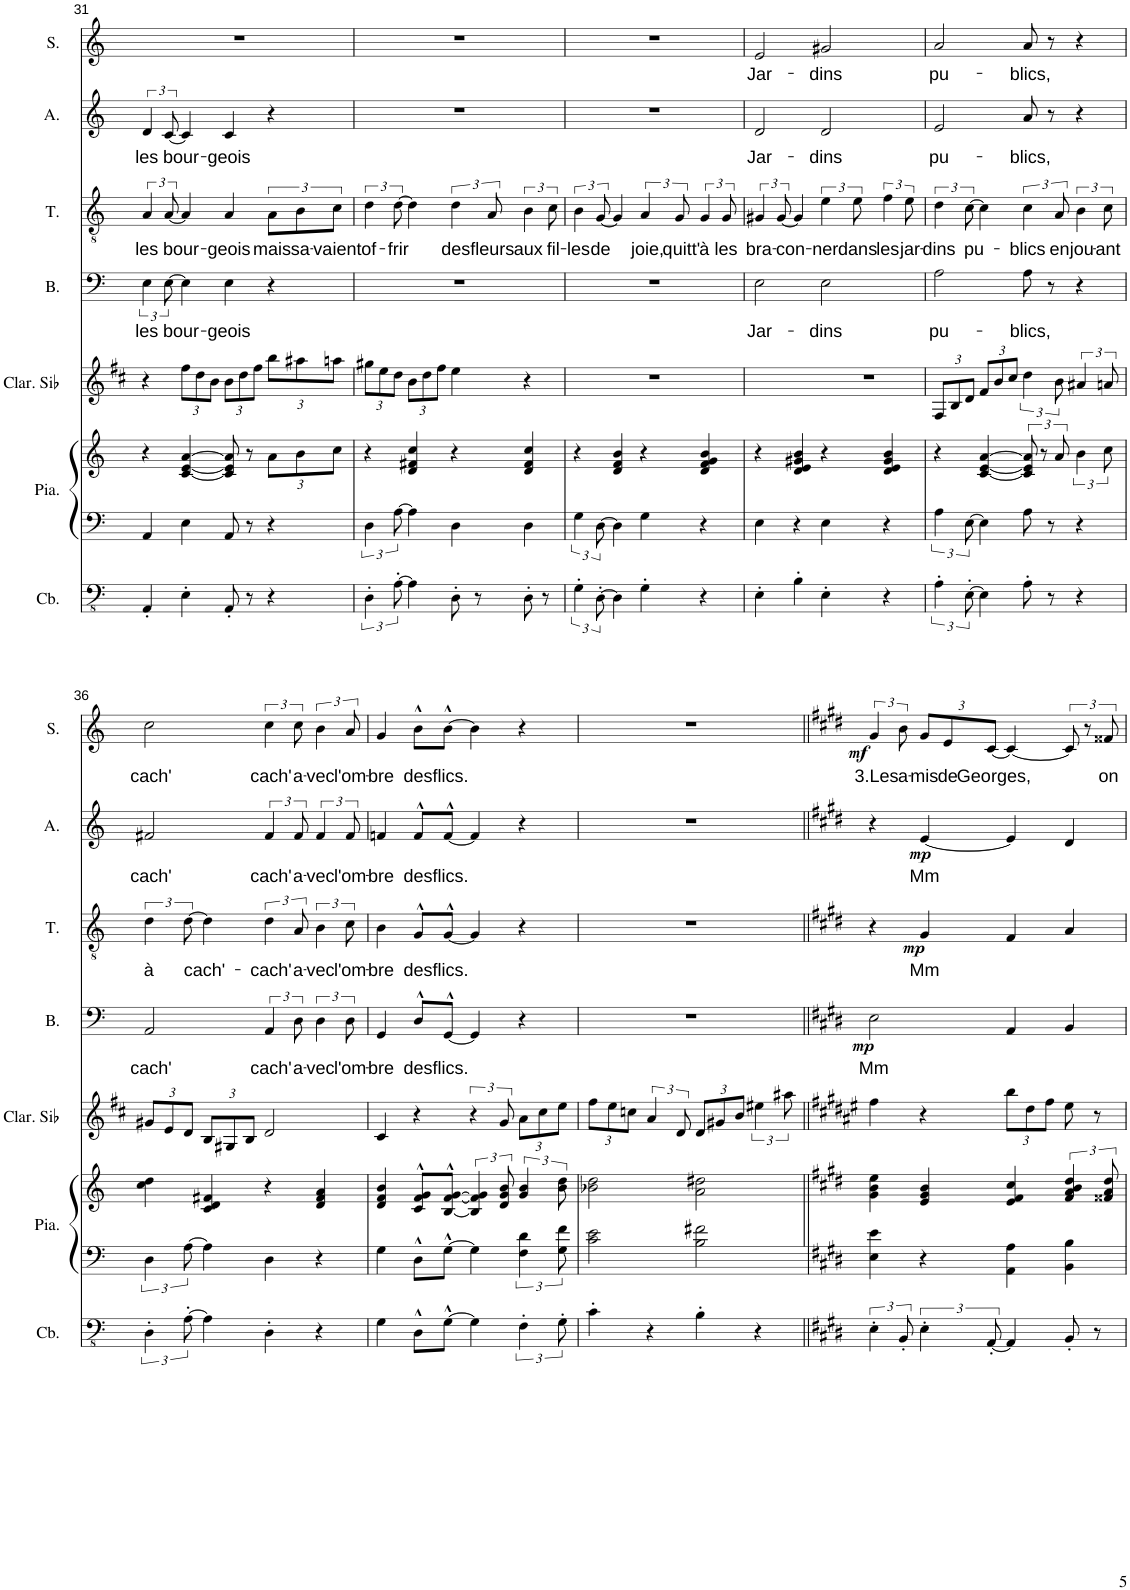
**kern	**kern	**kern	**kern	**kern	**text	**dynam	**kern	**text	**dynam	**kern	**text	**dynam	**kern	**text	**dynam
*part7	*part6	*part6	*part5	*part4	*part4	*part4	*part3	*part3	*part3	*part2	*part2	*part2	*part1	*part1	*part1
*staff8	*staff7	*staff6	*staff5	*staff4	*staff4	*staff4	*staff3	*staff3	*staff3	*staff2	*staff2	*staff2	*staff1	*staff1	*staff1
*I"Contrebasse	*I"Piano à queue	*	*I"Clarinette en Sib	*I"Bass	*	*	*I"Ténor	*	*	*I"Alto	*	*	*I"Soprano	*	*
*I'Cb.	*I'Pia.	*	*I'Clar. Sib	*I'B.	*	*	*I'T.	*	*	*I'A.	*	*	*I'S.	*	*
!!LO:PB:g=z
*clefFv4	*clefF4	*clefG2	*clefG2	*clefF4	*	*	*clefGv2	*	*	*clefG2	*	*	*clefG2	*	*
*Trd7c12	*	*	*Trd1c2	*	*	*	*	*	*	*	*	*	*	*	*
*k[]	*k[]	*k[]	*k[f#c#]	*k[]	*	*	*k[]	*	*	*k[]	*	*	*k[]	*	*
*M4/4	*M4/4	*M4/4	*M4/4	*M4/4	*	*	*M4/4	*	*	*M4/4	*	*	*M4/4	*	*
*met(c)	*met(c)	*met(c)	*met(c)	*met(c)	*	*	*met(c)	*	*	*met(c)	*	*	*met(c)	*	*
=31	=31	=31	=31	=31	=31	=31	=31	=31	=31	=31	=31	=31	=31	=31	=31
!	!	!	!	!	!LO:LY:b	!	!	!LO:LY:b	!	!	!LO:LY:b	!	!	!	!
4AAA'/	4AA/	4r	4r	6E\	les	.	6A/	les	.	6d/	les	.	1r	.	.
!	!	!	!	!	!LO:LY:b	!	!	!LO:LY:b	!	!	!LO:LY:b	!	!	!	!
.	.	.	.	[12E\	bour-	.	[12A/	bour-	.	[12c/	bour-	.	.	.	.
*	*	*	*Xbrackettup	*	*	*	*	*	*	*	*	*	*	*	*
4EE'\	4E\	[4c/ [4e/ [4a/	12ff#\L	4E\]	.	.	4A/]	.	.	4c/]	.	.	.	.	.
.	.	.	12dd\	.	.	.	.	.	.	.	.	.	.	.	.
.	.	.	12b\J	.	.	.	.	.	.	.	.	.	.	.	.
!	!	!	!	!	!LO:LY:b	!	!	!LO:LY:b	!	!	!LO:LY:b	!	!	!	!
8AAA'/	8AA/	8c/] 8e/] 8a/]	12b\L	4E\	geois	.	4A/	geois	.	4c/	geois	.	.	.	.
.	.	.	12dd\	.	.	.	.	.	.	.	.	.	.	.	.
8r	8r	8r	.	.	.	.	.	.	.	.	.	.	.	.	.
.	.	.	12ff#\J	.	.	.	.	.	.	.	.	.	.	.	.
*	*	*Xbrackettup	*	*	*	*	*	*	*	*	*	*	*	*	*
!	!	!	!	!	!	!	!	!LO:LY:b	!	!	!	!	!	!	!
4r	4r	12a\L	12bb\L	4r	.	.	12A\L	mais	.	4r	.	.	.	.	.
!	!	!	!	!	!	!	!	!LO:LY:b	!	!	!	!	!	!	!
.	.	12b\	12aa#X\	.	.	.	12B\	sa-	.	.	.	.	.	.	.
!	!	!	!	!	!	!	!	!LO:LY:b	!	!	!	!	!	!	!
.	.	12cc\J	12aan\J	.	.	.	12c\J	-vaient	.	.	.	.	.	.	.
=32	=32	=32	=32	=32	=32	=32	=32	=32	=32	=32	=32	=32	=32	=32	=32
!	!	!	!	!	!	!	!	!LO:LY:b	!	!	!	!	!	!	!
6DD'\	6D\	4r	12gg#X\L	1r	.	.	6d\	of-	.	1r	.	.	1r	.	.
.	.	.	12ee\	.	.	.	.	.	.	.	.	.	.	.	.
!	!	!	!	!	!	!	!	!LO:LY:b	!	!	!	!	!	!	!
[12AA'\	[12A\	.	12dd\J	.	.	.	[12d\	-frir	.	.	.	.	.	.	.
4AA\]	4A\]	4d/ 4f#X/ 4cc/	12b\L	.	.	.	4d\]	.	.	.	.	.	.	.	.
.	.	.	12dd\	.	.	.	.	.	.	.	.	.	.	.	.
.	.	.	12ff#\J	.	.	.	.	.	.	.	.	.	.	.	.
!	!	!	!	!	!	!	!	!LO:LY:b	!	!	!	!	!	!	!
8DD'\	4D\	4r	4ee\	.	.	.	6d\	des	.	.	.	.	.	.	.
8r	.	.	.	.	.	.	.	.	.	.	.	.	.	.	.
!	!	!	!	!	!	!	!	!LO:LY:b	!	!	!	!	!	!	!
.	.	.	.	.	.	.	12A/	fleurs	.	.	.	.	.	.	.
!	!	!	!	!	!	!	!	!LO:LY:b	!	!	!	!	!	!	!
8DD'\	4D\	4d/ 4f#/ 4cc/	4r	.	.	.	6B\	aux	.	.	.	.	.	.	.
8r	.	.	.	.	.	.	.	.	.	.	.	.	.	.	.
!	!	!	!	!	!	!	!	!LO:LY:b	!	!	!	!	!	!	!
.	.	.	.	.	.	.	12c\	fil-	.	.	.	.	.	.	.
=33	=33	=33	=33	=33	=33	=33	=33	=33	=33	=33	=33	=33	=33	=33	=33
!	!	!	!	!	!	!	!	!LO:LY:b	!	!	!	!	!	!	!
6GG'\	6G\	4r	1r	1r	.	.	6B\	-les	.	1r	.	.	1r	.	.
!	!	!	!	!	!	!	!	!LO:LY:b	!	!	!	!	!	!	!
[12DD'\	[12D\	.	.	.	.	.	[12G/	de	.	.	.	.	.	.	.
4DD\]	4D\]	4d/ 4f/ 4b/	.	.	.	.	4G/]	.	.	.	.	.	.	.	.
!	!	!	!	!	!	!	!	!LO:LY:b	!	!	!	!	!	!	!
4GG'\	4G\	4r	.	.	.	.	6A/	joie,	.	.	.	.	.	.	.
!	!	!	!	!	!	!	!	!LO:LY:b	!	!	!	!	!	!	!
.	.	.	.	.	.	.	12G/	quitt'	.	.	.	.	.	.	.
!	!	!	!	!	!	!	!	!LO:LY:b	!	!	!	!	!	!	!
4r	4r	4d/ 4f/ 4g/ 4b/	.	.	.	.	6G/	à	.	.	.	.	.	.	.
!	!	!	!	!	!	!	!	!LO:LY:b	!	!	!	!	!	!	!
.	.	.	.	.	.	.	12G/	les	.	.	.	.	.	.	.
=34	=34	=34	=34	=34	=34	=34	=34	=34	=34	=34	=34	=34	=34	=34	=34
!	!	!	!	!	!LO:LY:b	!	!	!LO:LY:b	!	!	!LO:LY:b	!	!	!LO:LY:b	!
4EE'\	4E\	4r	1r	2E\	Jar-	.	6G#X/	bra-	.	2d/	Jar-	.	2e/	Jar-	.
!	!	!	!	!	!	!	!	!LO:LY:b	!	!	!	!	!	!	!
.	.	.	.	.	.	.	[12G#/	-con-	.	.	.	.	.	.	.
4BB'\	4r	4d/ 4e/ 4g#X/ 4b/	.	.	.	.	4G#/]	.	.	.	.	.	.	.	.
!	!	!	!	!	!LO:LY:b	!	!	!LO:LY:b	!	!	!LO:LY:b	!	!	!LO:LY:b	!
4EE'\	4E\	4r	.	2E\	-dins	.	6e\	ner	.	2d/	-dins	.	2g#X/	-dins	.
!	!	!	!	!	!	!	!	!LO:LY:b	!	!	!	!	!	!	!
.	.	.	.	.	.	.	12e\	dans	.	.	.	.	.	.	.
!	!	!	!	!	!	!	!	!LO:LY:b	!	!	!	!	!	!	!
4r	4r	4d/ 4e/ 4g#/ 4b/	.	.	.	.	6f\	les	.	.	.	.	.	.	.
!	!	!	!	!	!	!	!	!LO:LY:b	!	!	!	!	!	!	!
.	.	.	.	.	.	.	12e\	jar-	.	.	.	.	.	.	.
=35	=35	=35	=35	=35	=35	=35	=35	=35	=35	=35	=35	=35	=35	=35	=35
!	!	!	!	!	!LO:LY:b	!	!	!LO:LY:b	!	!	!LO:LY:b	!	!	!LO:LY:b	!
6AA'\	6A\	4r	12F#/L	2A\	pu-	.	6d\	-dins	.	2e/	pu-	.	2a/	pu-	.
.	.	.	12B/	.	.	.	.	.	.	.	.	.	.	.	.
!	!	!	!	!	!	!	!	!LO:LY:b	!	!	!	!	!	!	!
[12EE'\	[12E\	.	12d/J	.	.	.	[12c\	pu-	.	.	.	.	.	.	.
4EE\]	4E\]	[4c/ [4e/ [4a/	12f#/L	.	.	.	4c\]	.	.	.	.	.	.	.	.
.	.	.	12b/	.	.	.	.	.	.	.	.	.	.	.	.
.	.	.	12cc#/J	.	.	.	.	.	.	.	.	.	.	.	.
*	*	*brackettup	*brackettup	*	*	*	*	*	*	*	*	*	*	*	*
!	!	!	!	!	!LO:LY:b	!	!	!LO:LY:b	!	!	!LO:LY:b	!	!	!LO:LY:b	!
8AA'\	8A\	12c/] 12e/] 12a/]	6dd\	8A\	-blics,	.	6c\	blics	.	8a/	-blics,	.	8a/	-blics,	.
.	.	12r	.	.	.	.	.	.	.	.	.	.	.	.	.
8r	8r	.	.	8r	.	.	.	.	.	8r	.	.	8r	.	.
!	!	!	!	!	!	!	!	!LO:LY:b	!	!	!	!	!	!	!
.	.	12a/	12b\	.	.	.	12A/	en	.	.	.	.	.	.	.
!	!	!	!	!	!	!	!	!LO:LY:b	!	!	!	!	!	!	!
4r	4r	6b\	6a#X/	4r	.	.	6B\	jou-	.	4r	.	.	4r	.	.
!	!	!	!	!	!	!	!	!LO:LY:b	!	!	!	!	!	!	!
.	.	12cc\	12an/	.	.	.	12c\	-ant	.	.	.	.	.	.	.
!!LO:LB:g=z
=36	=36	=36	=36	=36	=36	=36	=36	=36	=36	=36	=36	=36	=36	=36	=36
*	*	*	*Xbrackettup	*	*	*	*	*	*	*	*	*	*	*	*
!	!	!	!	!	!LO:LY:b	!	!	!LO:LY:b	!	!	!LO:LY:b	!	!	!LO:LY:b	!
6DD'\	6D\	4cc\ 4dd\	12g#X/L	2AA/	cach'	.	6d\	à	.	2f#X/	cach'	.	2cc\	cach'	.
.	.	.	12e/	.	.	.	.	.	.	.	.	.	.	.	.
!	!	!	!	!	!	!	!	!LO:LY:b	!	!	!	!	!	!	!
[12AA'\	[12A\	.	12d/J	.	.	.	[12d\	cach'-	.	.	.	.	.	.	.
4AA\]	4A\]	4c/ 4d/ 4f#X/	12B/L	.	.	.	4d\]	.	.	.	.	.	.	.	.
.	.	.	12G#X/	.	.	.	.	.	.	.	.	.	.	.	.
.	.	.	12B/J	.	.	.	.	.	.	.	.	.	.	.	.
!	!	!	!	!	!LO:LY:b	!	!	!LO:LY:b	!	!	!LO:LY:b	!	!	!LO:LY:b	!
4DD'\	4D\	4r	2d/	6AA/	cach'	.	6d\	cach'	.	6f#/	cach'	.	6cc\	cach'	.
!	!	!	!	!	!LO:LY:b	!	!	!LO:LY:b	!	!	!LO:LY:b	!	!	!LO:LY:b	!
.	.	.	.	12D\	a-	.	12A/	a-	.	12f#/	a-	.	12cc\	a-	.
!	!	!	!	!	!LO:LY:b	!	!	!LO:LY:b	!	!	!LO:LY:b	!	!	!LO:LY:b	!
4r	4r	4d/ 4f#/ 4a/	.	6D\	-vec	.	6B\	-vec	.	6f#/	-vec	.	6b\	-vec	.
!	!	!	!	!	!LO:LY:b	!	!	!LO:LY:b	!	!	!LO:LY:b	!	!	!LO:LY:b	!
.	.	.	.	12D\	l'om-	.	12c\	l'om-	.	12f#/	l'om-	.	12a/	l'om-	.
=37	=37	=37	=37	=37	=37	=37	=37	=37	=37	=37	=37	=37	=37	=37	=37
!	!	!	!	!	!LO:LY:b	!	!	!LO:LY:b	!	!	!LO:LY:b	!	!	!LO:LY:b	!
4GG\	4G\	4d/ 4f/ 4b/	4c#/	4GG/	-bre	.	4B\	-bre	.	4fn/	-bre	.	4g/	-bre	.
!	!	!	!	!	!LO:LY:b	!	!	!LO:LY:b	!	!	!LO:LY:b	!	!	!LO:LY:b	!
8DD^^\L	8D^^\L	8c/^^ 8f/^^ 8g/^^L	4r	8D^^/L	des	.	8G^^/L	des	.	8f^^/L	des	.	8b^^\L	des	.
!	!	!	!	!	!LO:LY:b	!	!	!LO:LY:b	!	!	!LO:LY:b	!	!	!LO:LY:b	!
[8GG^^\J	[8G^^\J	[8B/^^ [8f/^^ [8g/^^J	.	[8GG^^/J	flics.	.	[8G^^/J	flics.	.	[8f^^/J	flics.	.	[8b^^\J	flics.	.
*	*	*	*brackettup	*	*	*	*	*	*	*	*	*	*	*	*
4GG\]	4G\]	6B/] 6f/] 6g/]	6r	4GG/]	.	.	4G/]	.	.	4f/]	.	.	4b\]	.	.
.	.	12d/ 12g/ 12b/	12g/	.	.	.	.	.	.	.	.	.	.	.	.
*	*	*	*Xbrackettup	*	*	*	*	*	*	*	*	*	*	*	*
6FF'\	6F\ 6d\	6g/ 6b/	12a\L	4r	.	.	4r	.	.	4r	.	.	4r	.	.
.	.	.	12cc#\	.	.	.	.	.	.	.	.	.	.	.	.
12GG'\	12G\ 12f\	12b\ 12dd\	12ee\J	.	.	.	.	.	.	.	.	.	.	.	.
=38	=38	=38	=38	=38	=38	=38	=38	=38	=38	=38	=38	=38	=38	=38	=38
4C'\	2c\ 2e\	2b-X\ 2dd\	12ff#\L	1r	.	.	1r	.	.	1r	.	.	1r	.	.
.	.	.	12ee\	.	.	.	.	.	.	.	.	.	.	.	.
.	.	.	12ccn\J	.	.	.	.	.	.	.	.	.	.	.	.
*	*	*	*brackettup	*	*	*	*	*	*	*	*	*	*	*	*
4r	.	.	6a/	.	.	.	.	.	.	.	.	.	.	.	.
.	.	.	12d/	.	.	.	.	.	.	.	.	.	.	.	.
*	*	*	*Xbrackettup	*	*	*	*	*	*	*	*	*	*	*	*
4BB'\	2B\ 2f#X\	2a\ 2dd#X\	12d/L	.	.	.	.	.	.	.	.	.	.	.	.
.	.	.	12g#X/	.	.	.	.	.	.	.	.	.	.	.	.
.	.	.	12b/J	.	.	.	.	.	.	.	.	.	.	.	.
*	*	*	*brackettup	*	*	*	*	*	*	*	*	*	*	*	*
4r	.	.	6ee#X\	.	.	.	.	.	.	.	.	.	.	.	.
.	.	.	12aa#X\	.	.	.	.	.	.	.	.	.	.	.	.
=39||	=39||	=39||	=39||	=39||	=39||	=39||	=39||	=39||	=39||	=39||	=39||	=39||	=39||	=39||	=39||
*k[f#c#g#d#]	*k[f#c#g#d#]	*k[f#c#g#d#]	*k[f#c#g#d#a#e#]	*k[f#c#g#d#]	*	*	*k[f#c#g#d#]	*	*	*k[f#c#g#d#]	*	*	*k[f#c#g#d#]	*	*
!	!	!	!	!	!LO:LY:b	!LO:DY:b	!	!	!	!	!	!	!	!LO:LY:b	!LO:DY:b
6EE'\	4E\ 4e\	4g#\ 4b\ 4ee\	4ff#\	2E\	Mm	mp	4r	.	.	4r	.	.	6g#/	3.Les	mf
!	!	!	!	!	!	!	!	!	!	!	!	!	!	!LO:LY:b	!
12BBB'/	.	.	.	.	.	.	.	.	.	.	.	.	12b\	a-	.
!	!	!	!	!	!	!	!	!LO:LY:b	!	!	!LO:LY:b	!	!	!	!
*	*	*	*	*	*	*	*	*	*	*	*	*	*Xbrackettup	*	*
!	!	!	!	!	!	!	!	!	!LO:DY:b	!	!	!LO:DY:b	!	!LO:LY:b	!
6EE'\	4r	4e/ 4g#/ 4b/	4r	.	.	.	4G#/	Mm	mp	[4e/	Mm	mp	12g#/L	-mis	.
!	!	!	!	!	!	!	!	!	!	!	!	!	!	!LO:LY:b	!
.	.	.	.	.	.	.	.	.	.	.	.	.	12e/	de	.
!	!	!	!	!	!	!	!	!	!	!	!	!	!	!LO:LY:b	!
[12AAA'/	.	.	.	.	.	.	.	.	.	.	.	.	[12c#/J	Georges,	.
*	*	*	*Xbrackettup	*	*	*	*	*	*	*	*	*	*	*	*
4AAA/]	4AA\ 4A\	4e/ 4f#/ 4cc#/	12bb\L	4AA/	.	.	4F#/	.	.	4e/]	.	.	4c#/_	.	.
.	.	.	12dd#\	.	.	.	.	.	.	.	.	.	.	.	.
.	.	.	12ff#\J	.	.	.	.	.	.	.	.	.	.	.	.
*	*	*	*	*	*	*	*	*	*	*	*	*	*brackettup	*	*
8BBB'/	4BB\ 4B\	6f#/ 6a/ 6b/ 6dd#/	8ee#\	4BB/	.	.	4A/	.	.	4d#/	.	.	12c#/]	.	.
.	.	.	.	.	.	.	.	.	.	.	.	.	12r	.	.
8r	.	.	8r	.	.	.	.	.	.	.	.	.	.	.	.
!	!	!	!	!	!	!	!	!	!	!	!	!	!	!LO:LY:b	!
.	.	12f##X/ 12a/ 12dd#/	.	.	.	.	.	.	.	.	.	.	12f##X/	on	.
=	=	=	=	=	=	=	=	=	=	=	=	=	=	=	=
*-	*-	*-	*-	*-	*-	*-	*-	*-	*-	*-	*-	*-	*-	*-	*-
